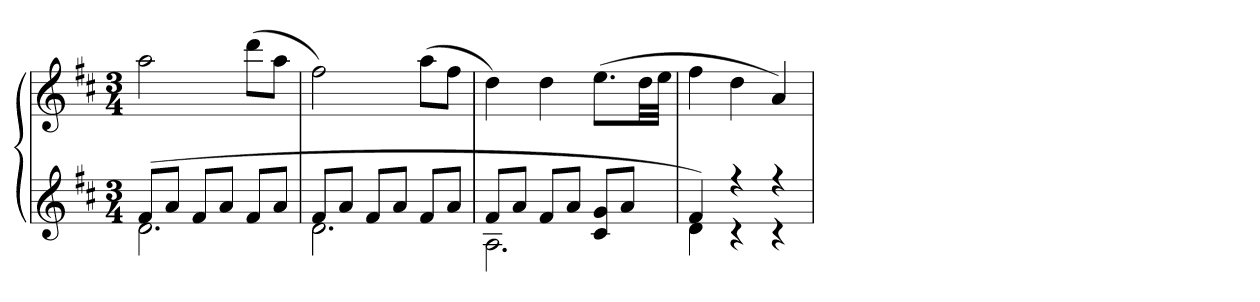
**kern	**kern
*part1	*part1
*staff2	*staff1
*clefG2	*clefG2
*k[f#c#]	*k[f#c#]
*M3/4	*M3/4
=	=
*^	*
(8f#L	2.d	2aa
8aJ	.	.
8f#L	.	.
8aJ	.	.
8f#L	.	(8dddL
8aJ	.	8aaJ
=	=	=
8f#L	2.d	2ff#)
8aJ	.	.
8f#L	.	.
8aJ	.	.
8f#L	.	(8aaL
8aJ	.	8ff#J
=	=	=
8f#L	2.A	4dd)
8aJ	.	.
8f#L	.	4dd
8aJ	.	.
8c# 8gL	.	(8.eeL
8aJ	.	.
.	.	32ddLL
.	.	32eeJJJ
=	=	=
4f#)	4d	4ff#
4r	4r	4dd
4r	4r	4a)
*v	*v	*
=	=
*-	*-
